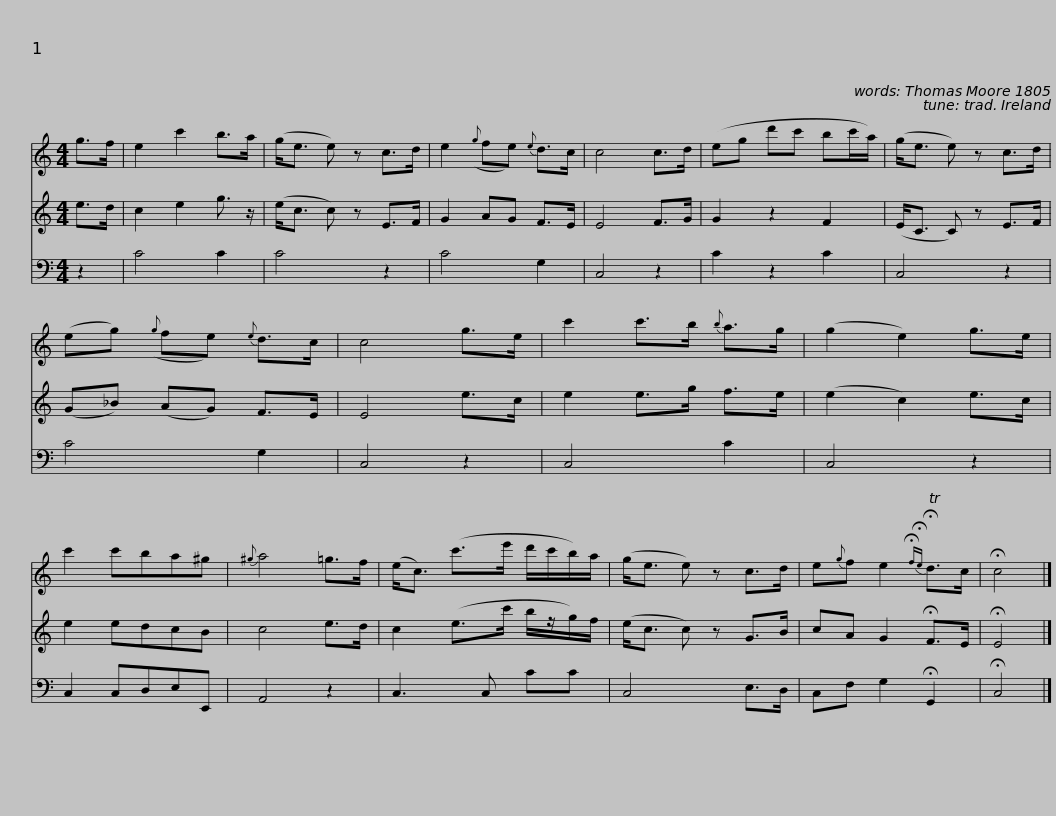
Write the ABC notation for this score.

X:1
%%score 1 2 3
L:1/8
M:4/4
I:linebreak $
K:C
V:1 treble
V:2 treble
V:3 bass
V:1
 g>f | e2 c'2 b>a | (g<e e) z c>d | e2({g} fe){e} d>c | c4 c>d | %5
 (eg d'c' bc'/a/) | (g<e e) z c>d |$ (eg)({g} fe){e} d>c | c4 g>e | c'2 c'>b{b} a>g | %10
 (g2 e2) g>e | c'2 c'ba^g |{^g} a4 =g>f |$ (e<c) (c'>e' d'/c'/b/)a/ | (g<e e) z c>d | %15
 e{g}f e2{!fermata!f!fermata!e} !fermata!Td>c | !fermata!c4 |] %17
V:2
 e>d | c2 e2 g3/2 z/ | (e<c c) z E>F | G2 AG F>E | E4 F>G | %5
 G2 z2 F2 | (E<C C) z E>F |$ (G_B) (AG) F>E | E4 e>c | e2 e>g f>e | %10
 (e2 c2) e>c | e2 edcB | c4 e>d |$ c2 (e>c' b/z/g/)f/ | (e<c c) z G>B | %15
 cA G2 !fermata!F>E | !fermata!E4 |] %17
V:3
 z2 | C4 C2 | C4 z2 | C4 G,2 | C,4 z2 | %5
 C2 z2 C2 | C,4 z2 |$ C4 G,2 | C,4 z2 | C,4 C2 | %10
 C,4 z2 | C,2 C,D,E,E,, | A,,4 z2 |$ C,3 C, CC | C,4 E,>D, | %15
 C,F, G,2 !fermata!G,,2 | !fermata!C,4 |] %17
